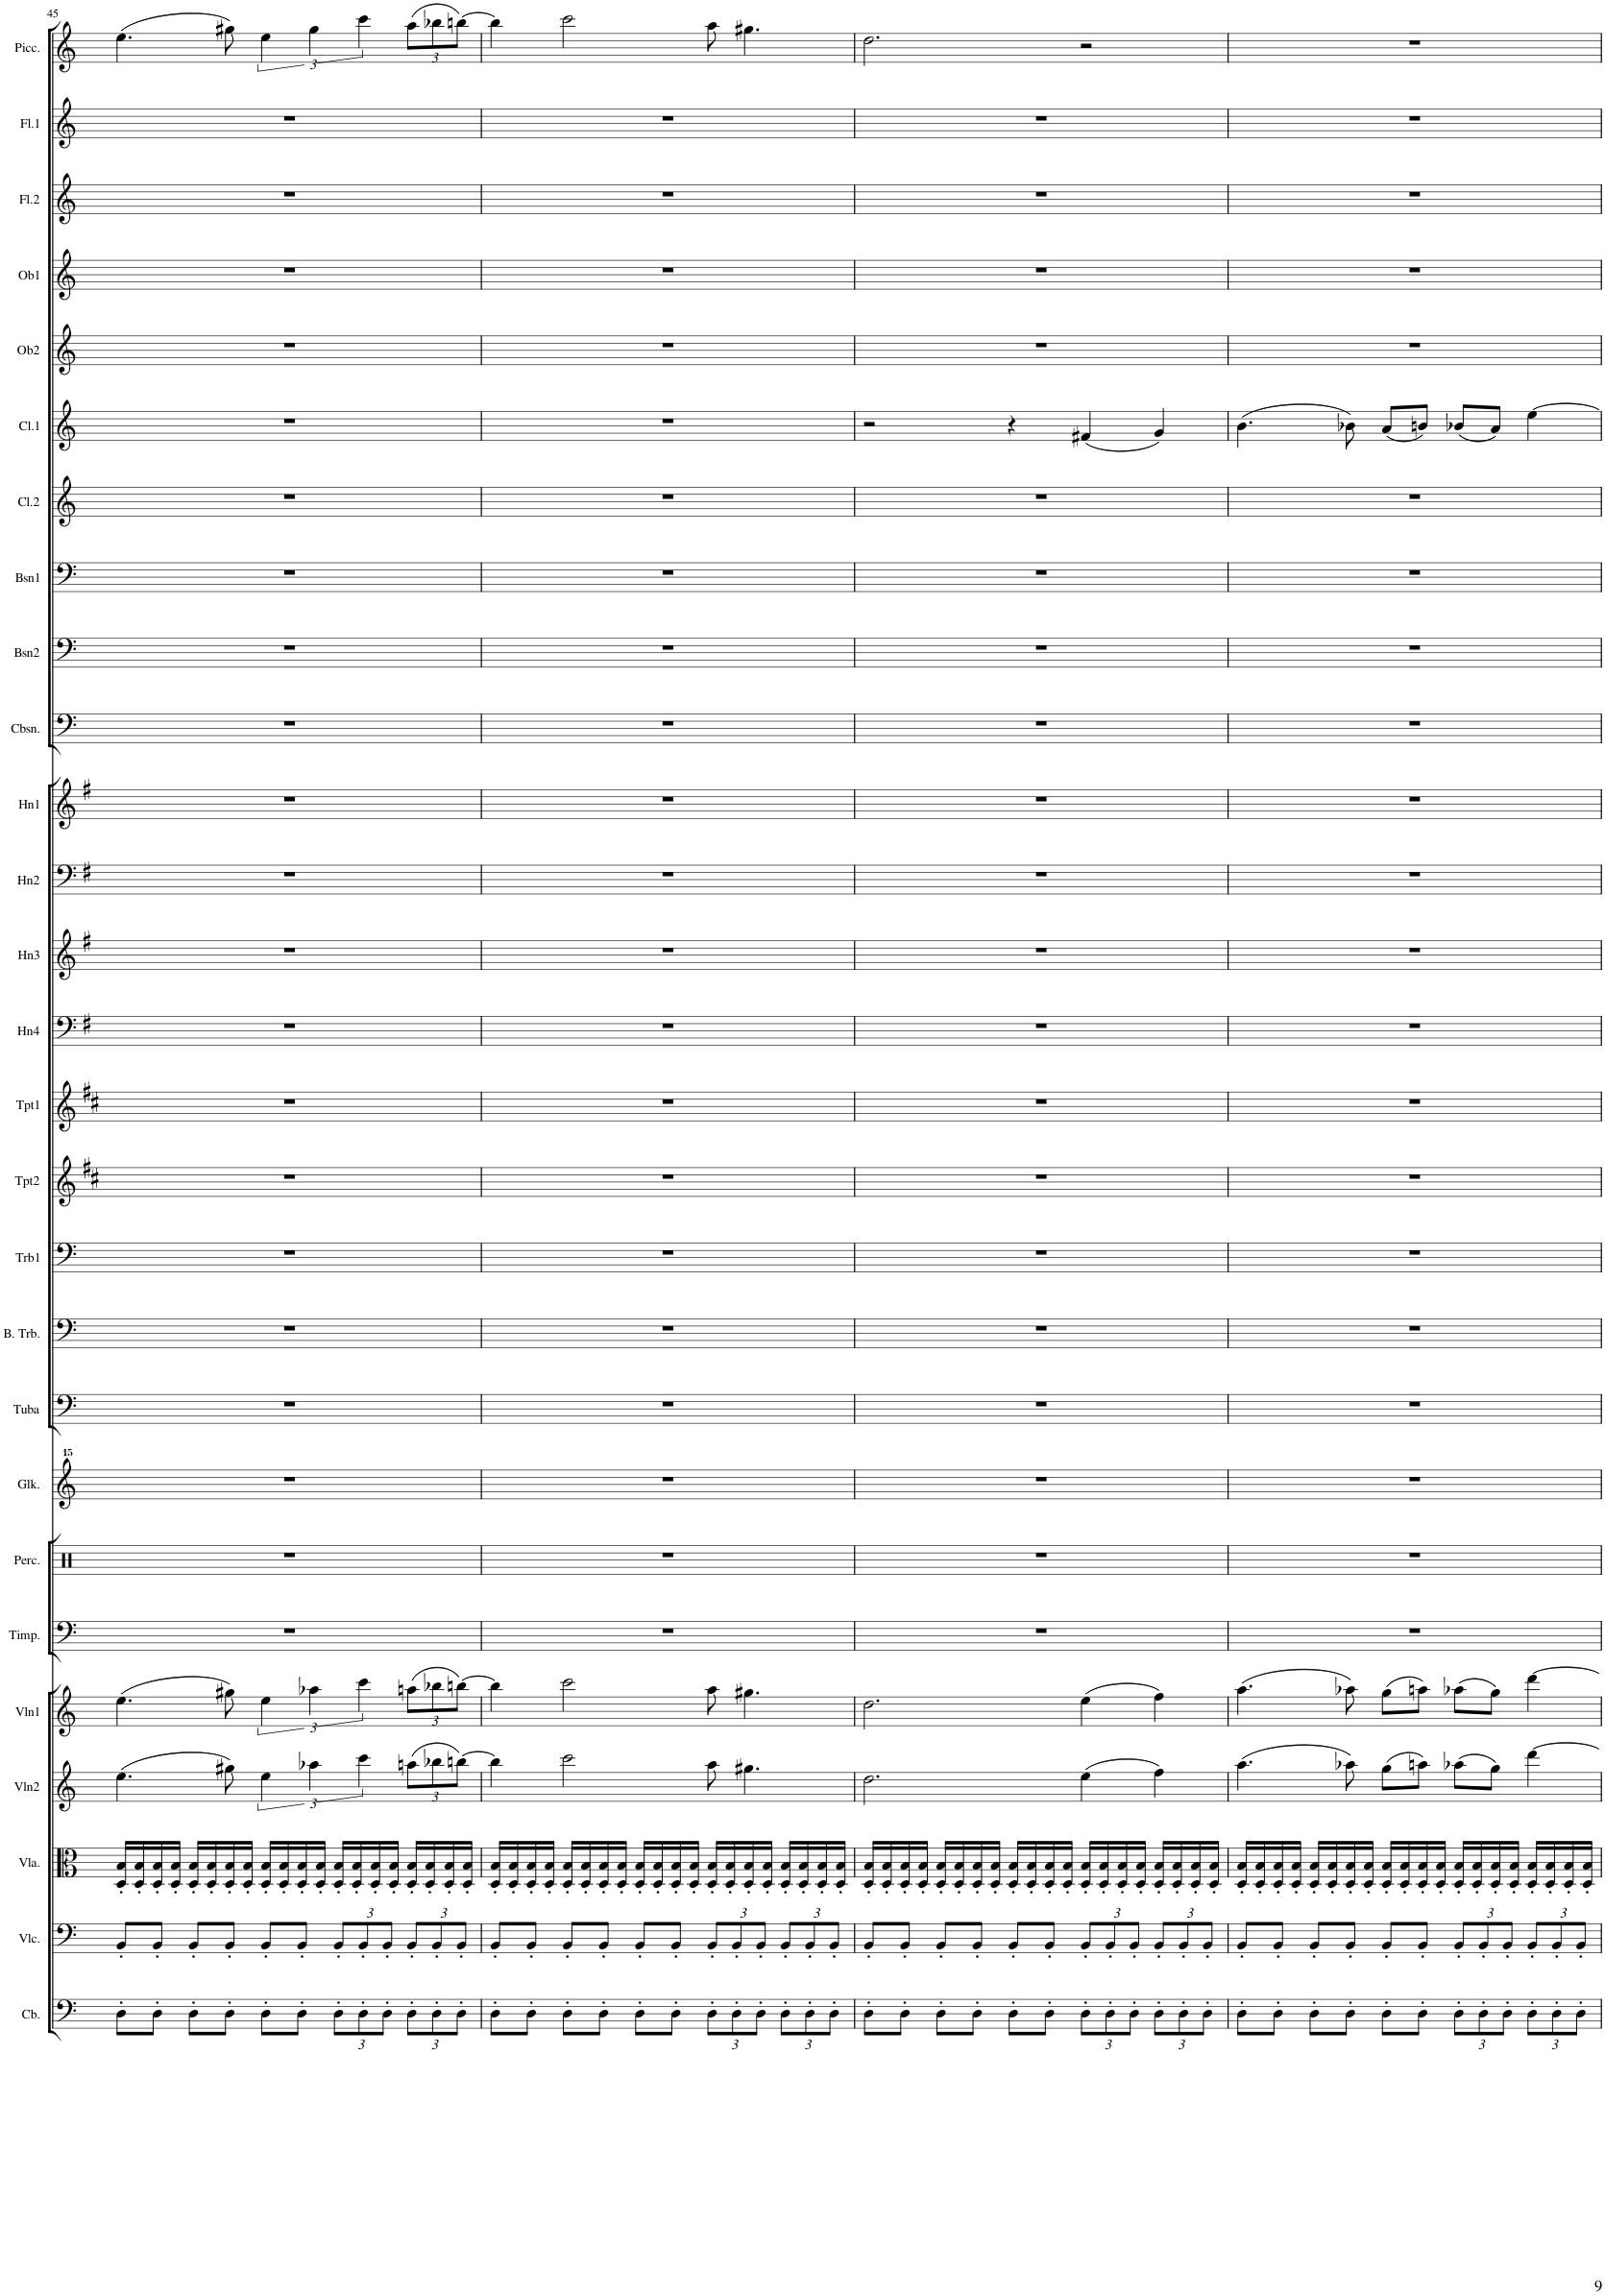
**kern	**kern	**kern	**kern	**kern	**kern	**kern	**kern	**kern	**kern	**kern	**kern	**kern	**kern	**kern	**kern	**kern	**kern	**kern	**kern	**kern	**kern	**kern	**kern	**kern	**kern	**kern
*part27	*part26	*part25	*part24	*part23	*part22	*part21	*part20	*part19	*part18	*part17	*part16	*part15	*part14	*part13	*part12	*part11	*part10	*part9	*part8	*part7	*part6	*part5	*part4	*part3	*part2	*part1
*staff27	*staff26	*staff25	*staff24	*staff23	*staff22	*staff21	*staff20	*staff19	*staff18	*staff17	*staff16	*staff15	*staff14	*staff13	*staff12	*staff11	*staff10	*staff9	*staff8	*staff7	*staff6	*staff5	*staff4	*staff3	*staff2	*staff1
*I"Contrabass	*I"Violoncello	*I"Viola	*I"Violin 2	*I"Violin 1	*I"Timpani	*I"Percussion	*I"Glockenspiel	*I"Tuba	*I"Bass Trombone	*I"Trombone 1	*I"Trumpet 2	*I"Trumpet 1	*I"Horn 4	*I"Horn 3	*I"Horn 2	*I"Horn 1	*I"Contrabassoon	*I"Bassoon 2	*I"Bassoon 1	*I"Clarinet 2	*I"Clarinet 1	*I"Oboe 2	*I"Oboe 1	*I"Flute 2	*I"Flute 1	*I"Piccolo
*I'Cb.	*I'Vlc.	*I'Vla.	*I'Vln2	*I'Vln1	*I'Timp.	*I'Perc.	*I'Glk.	*I'Tuba	*I'B. Trb.	*I'Trb1	*I'Tpt2	*I'Tpt1	*I'Hn4	*I'Hn3	*I'Hn2	*I'Hn1	*I'Cbsn.	*I'Bsn2	*I'Bsn1	*I'Cl.2	*I'Cl.1	*I'Ob2	*I'Ob1	*I'Fl.2	*I'Fl.1	*I'Picc.
!!LO:PB:g=z
*clefF4	*clefF4	*clefC3	*clefG2	*clefG2	*clefF4	*clefX	*clefG^^2	*clefF4	*clefF4	*clefF4	*clefG2	*clefG2	*clefF4	*clefG2	*clefF4	*clefG2	*clefF4	*clefF4	*clefF4	*clefG2	*clefG2	*clefG2	*clefG2	*clefG2	*clefG2	*clefG2
*Trd7c12	*	*	*	*	*	*	*	*	*	*	*Trd1c2	*Trd1c2	*Trd4c7	*Trd4c7	*Trd4c7	*Trd4c7	*Trd7c12	*	*	*Trd1c2	*Trd1c2	*	*	*	*	*Trd-7c-12
*k[]	*k[]	*k[]	*k[]	*k[]	*k[]	*k[]	*k[]	*k[]	*k[]	*k[]	*k[f#c#]	*k[f#c#]	*k[f#]	*k[f#]	*k[f#]	*k[f#]	*k[]	*k[]	*k[]	*k[]	*k[]	*k[]	*k[]	*k[]	*k[]	*k[]
*M5/4	*M5/4	*M5/4	*M5/4	*M5/4	*M5/4	*M5/4	*M5/4	*M5/4	*M5/4	*M5/4	*M5/4	*M5/4	*M5/4	*M5/4	*M5/4	*M5/4	*M5/4	*M5/4	*M5/4	*M5/4	*M5/4	*M5/4	*M5/4	*M5/4	*M5/4	*M5/4
=45	=45	=45	=45	=45	=45	=45	=45	=45	=45	=45	=45	=45	=45	=45	=45	=45	=45	=45	=45	=45	=45	=45	=45	=45	=45	=45
8D'\L	8BB'/L	16D/' 16B/'LL	(4.ee\	(4.ee\	4%5r	4%5r	4%5r	4%5r	4%5r	4%5r	4%5r	4%5r	4%5r	4%5r	4%5r	4%5r	4%5r	4%5r	4%5r	4%5r	4%5r	4%5r	4%5r	4%5r	4%5r	(4.ee\
.	.	16D/' 16B/'	.	.	.	.	.	.	.	.	.	.	.	.	.	.	.	.	.	.	.	.	.	.	.	.
8D'\J	8BB'/J	16D/' 16B/'	.	.	.	.	.	.	.	.	.	.	.	.	.	.	.	.	.	.	.	.	.	.	.	.
.	.	16D/' 16B/'JJ	.	.	.	.	.	.	.	.	.	.	.	.	.	.	.	.	.	.	.	.	.	.	.	.
8D'\L	8BB'/L	16D/' 16B/'LL	.	.	.	.	.	.	.	.	.	.	.	.	.	.	.	.	.	.	.	.	.	.	.	.
.	.	16D/' 16B/'	.	.	.	.	.	.	.	.	.	.	.	.	.	.	.	.	.	.	.	.	.	.	.	.
8D'\J	8BB'/J	16D/' 16B/'	8gg#X\)	8gg#X\)	.	.	.	.	.	.	.	.	.	.	.	.	.	.	.	.	.	.	.	.	.	8gg#X\)
.	.	16D/' 16B/'JJ	.	.	.	.	.	.	.	.	.	.	.	.	.	.	.	.	.	.	.	.	.	.	.	.
8D'\L	8BB'/L	16D/' 16B/'LL	6ee\	6ee\	.	.	.	.	.	.	.	.	.	.	.	.	.	.	.	.	.	.	.	.	.	6ee\
.	.	16D/' 16B/'	.	.	.	.	.	.	.	.	.	.	.	.	.	.	.	.	.	.	.	.	.	.	.	.
8D'\J	8BB'/J	16D/' 16B/'	.	.	.	.	.	.	.	.	.	.	.	.	.	.	.	.	.	.	.	.	.	.	.	.
.	.	.	6aa-X\	6aa-X\	.	.	.	.	.	.	.	.	.	.	.	.	.	.	.	.	.	.	.	.	.	6gg#\
.	.	16D/' 16B/'JJ	.	.	.	.	.	.	.	.	.	.	.	.	.	.	.	.	.	.	.	.	.	.	.	.
*Xbrackettup	*Xbrackettup	*	*	*	*	*	*	*	*	*	*	*	*	*	*	*	*	*	*	*	*	*	*	*	*	*
12D'\L	12BB'/L	16D/' 16B/'LL	.	.	.	.	.	.	.	.	.	.	.	.	.	.	.	.	.	.	.	.	.	.	.	.
.	.	16D/' 16B/'	.	.	.	.	.	.	.	.	.	.	.	.	.	.	.	.	.	.	.	.	.	.	.	.
12D'\	12BB'/	.	6ccc\	6ccc\	.	.	.	.	.	.	.	.	.	.	.	.	.	.	.	.	.	.	.	.	.	6ccc\
.	.	16D/' 16B/'	.	.	.	.	.	.	.	.	.	.	.	.	.	.	.	.	.	.	.	.	.	.	.	.
12D'\J	12BB'/J	.	.	.	.	.	.	.	.	.	.	.	.	.	.	.	.	.	.	.	.	.	.	.	.	.
.	.	16D/' 16B/'JJ	.	.	.	.	.	.	.	.	.	.	.	.	.	.	.	.	.	.	.	.	.	.	.	.
*	*	*	*Xbrackettup	*Xbrackettup	*	*	*	*	*	*	*	*	*	*	*	*	*	*	*	*	*	*	*	*	*	*Xbrackettup
12D'\L	12BB'/L	16D/' 16B/'LL	(12aan\L	(12aan\L	.	.	.	.	.	.	.	.	.	.	.	.	.	.	.	.	.	.	.	.	.	(12aa\L
.	.	16D/' 16B/'	.	.	.	.	.	.	.	.	.	.	.	.	.	.	.	.	.	.	.	.	.	.	.	.
12D'\	12BB'/	.	12bb-X\	12bb-X\	.	.	.	.	.	.	.	.	.	.	.	.	.	.	.	.	.	.	.	.	.	12bb-X\
.	.	16D/' 16B/'	.	.	.	.	.	.	.	.	.	.	.	.	.	.	.	.	.	.	.	.	.	.	.	.
12D'\J	12BB'/J	.	[12bbn\J)	[12bbn\J)	.	.	.	.	.	.	.	.	.	.	.	.	.	.	.	.	.	.	.	.	.	[12bbn\J)
.	.	16D/' 16B/'JJ	.	.	.	.	.	.	.	.	.	.	.	.	.	.	.	.	.	.	.	.	.	.	.	.
=46	=46	=46	=46	=46	=46	=46	=46	=46	=46	=46	=46	=46	=46	=46	=46	=46	=46	=46	=46	=46	=46	=46	=46	=46	=46	=46
8D'\L	8BB'/L	16D/' 16B/'LL	4bb\]	4bb\]	4%5r	4%5r	4%5r	4%5r	4%5r	4%5r	4%5r	4%5r	4%5r	4%5r	4%5r	4%5r	4%5r	4%5r	4%5r	4%5r	4%5r	4%5r	4%5r	4%5r	4%5r	4bb\]
.	.	16D/' 16B/'	.	.	.	.	.	.	.	.	.	.	.	.	.	.	.	.	.	.	.	.	.	.	.	.
8D'\J	8BB'/J	16D/' 16B/'	.	.	.	.	.	.	.	.	.	.	.	.	.	.	.	.	.	.	.	.	.	.	.	.
.	.	16D/' 16B/'JJ	.	.	.	.	.	.	.	.	.	.	.	.	.	.	.	.	.	.	.	.	.	.	.	.
8D'\L	8BB'/L	16D/' 16B/'LL	2ccc\	2ccc\	.	.	.	.	.	.	.	.	.	.	.	.	.	.	.	.	.	.	.	.	.	2ccc\
.	.	16D/' 16B/'	.	.	.	.	.	.	.	.	.	.	.	.	.	.	.	.	.	.	.	.	.	.	.	.
8D'\J	8BB'/J	16D/' 16B/'	.	.	.	.	.	.	.	.	.	.	.	.	.	.	.	.	.	.	.	.	.	.	.	.
.	.	16D/' 16B/'JJ	.	.	.	.	.	.	.	.	.	.	.	.	.	.	.	.	.	.	.	.	.	.	.	.
8D'\L	8BB'/L	16D/' 16B/'LL	.	.	.	.	.	.	.	.	.	.	.	.	.	.	.	.	.	.	.	.	.	.	.	.
.	.	16D/' 16B/'	.	.	.	.	.	.	.	.	.	.	.	.	.	.	.	.	.	.	.	.	.	.	.	.
8D'\J	8BB'/J	16D/' 16B/'	.	.	.	.	.	.	.	.	.	.	.	.	.	.	.	.	.	.	.	.	.	.	.	.
.	.	16D/' 16B/'JJ	.	.	.	.	.	.	.	.	.	.	.	.	.	.	.	.	.	.	.	.	.	.	.	.
12D'\L	12BB'/L	16D/' 16B/'LL	8aa\	8aa\	.	.	.	.	.	.	.	.	.	.	.	.	.	.	.	.	.	.	.	.	.	8aa\
.	.	16D/' 16B/'	.	.	.	.	.	.	.	.	.	.	.	.	.	.	.	.	.	.	.	.	.	.	.	.
12D'\	12BB'/	.	.	.	.	.	.	.	.	.	.	.	.	.	.	.	.	.	.	.	.	.	.	.	.	.
.	.	16D/' 16B/'	4.gg#X\	4.gg#X\	.	.	.	.	.	.	.	.	.	.	.	.	.	.	.	.	.	.	.	.	.	4.gg#X\
12D'\J	12BB'/J	.	.	.	.	.	.	.	.	.	.	.	.	.	.	.	.	.	.	.	.	.	.	.	.	.
.	.	16D/' 16B/'JJ	.	.	.	.	.	.	.	.	.	.	.	.	.	.	.	.	.	.	.	.	.	.	.	.
12D'\L	12BB'/L	16D/' 16B/'LL	.	.	.	.	.	.	.	.	.	.	.	.	.	.	.	.	.	.	.	.	.	.	.	.
.	.	16D/' 16B/'	.	.	.	.	.	.	.	.	.	.	.	.	.	.	.	.	.	.	.	.	.	.	.	.
12D'\	12BB'/	.	.	.	.	.	.	.	.	.	.	.	.	.	.	.	.	.	.	.	.	.	.	.	.	.
.	.	16D/' 16B/'	.	.	.	.	.	.	.	.	.	.	.	.	.	.	.	.	.	.	.	.	.	.	.	.
12D'\J	12BB'/J	.	.	.	.	.	.	.	.	.	.	.	.	.	.	.	.	.	.	.	.	.	.	.	.	.
.	.	16D/' 16B/'JJ	.	.	.	.	.	.	.	.	.	.	.	.	.	.	.	.	.	.	.	.	.	.	.	.
=47	=47	=47	=47	=47	=47	=47	=47	=47	=47	=47	=47	=47	=47	=47	=47	=47	=47	=47	=47	=47	=47	=47	=47	=47	=47	=47
8D'\L	8BB'/L	16D/' 16B/'LL	2.dd\	2.dd\	4%5r	4%5r	4%5r	4%5r	4%5r	4%5r	4%5r	4%5r	4%5r	4%5r	4%5r	4%5r	4%5r	4%5r	4%5r	4%5r	2r	4%5r	4%5r	4%5r	4%5r	2.dd\
.	.	16D/' 16B/'	.	.	.	.	.	.	.	.	.	.	.	.	.	.	.	.	.	.	.	.	.	.	.	.
8D'\J	8BB'/J	16D/' 16B/'	.	.	.	.	.	.	.	.	.	.	.	.	.	.	.	.	.	.	.	.	.	.	.	.
.	.	16D/' 16B/'JJ	.	.	.	.	.	.	.	.	.	.	.	.	.	.	.	.	.	.	.	.	.	.	.	.
8D'\L	8BB'/L	16D/' 16B/'LL	.	.	.	.	.	.	.	.	.	.	.	.	.	.	.	.	.	.	.	.	.	.	.	.
.	.	16D/' 16B/'	.	.	.	.	.	.	.	.	.	.	.	.	.	.	.	.	.	.	.	.	.	.	.	.
8D'\J	8BB'/J	16D/' 16B/'	.	.	.	.	.	.	.	.	.	.	.	.	.	.	.	.	.	.	.	.	.	.	.	.
.	.	16D/' 16B/'JJ	.	.	.	.	.	.	.	.	.	.	.	.	.	.	.	.	.	.	.	.	.	.	.	.
8D'\L	8BB'/L	16D/' 16B/'LL	.	.	.	.	.	.	.	.	.	.	.	.	.	.	.	.	.	.	4r	.	.	.	.	.
.	.	16D/' 16B/'	.	.	.	.	.	.	.	.	.	.	.	.	.	.	.	.	.	.	.	.	.	.	.	.
8D'\J	8BB'/J	16D/' 16B/'	.	.	.	.	.	.	.	.	.	.	.	.	.	.	.	.	.	.	.	.	.	.	.	.
.	.	16D/' 16B/'JJ	.	.	.	.	.	.	.	.	.	.	.	.	.	.	.	.	.	.	.	.	.	.	.	.
12D'\L	12BB'/L	16D/' 16B/'LL	(4ee\	(4ee\	.	.	.	.	.	.	.	.	.	.	.	.	.	.	.	.	(4f#X/	.	.	.	.	2r
.	.	16D/' 16B/'	.	.	.	.	.	.	.	.	.	.	.	.	.	.	.	.	.	.	.	.	.	.	.	.
12D'\	12BB'/	.	.	.	.	.	.	.	.	.	.	.	.	.	.	.	.	.	.	.	.	.	.	.	.	.
.	.	16D/' 16B/'	.	.	.	.	.	.	.	.	.	.	.	.	.	.	.	.	.	.	.	.	.	.	.	.
12D'\J	12BB'/J	.	.	.	.	.	.	.	.	.	.	.	.	.	.	.	.	.	.	.	.	.	.	.	.	.
.	.	16D/' 16B/'JJ	.	.	.	.	.	.	.	.	.	.	.	.	.	.	.	.	.	.	.	.	.	.	.	.
12D'\L	12BB'/L	16D/' 16B/'LL	4ff\)	4ff\)	.	.	.	.	.	.	.	.	.	.	.	.	.	.	.	.	4g/)	.	.	.	.	.
.	.	16D/' 16B/'	.	.	.	.	.	.	.	.	.	.	.	.	.	.	.	.	.	.	.	.	.	.	.	.
12D'\	12BB'/	.	.	.	.	.	.	.	.	.	.	.	.	.	.	.	.	.	.	.	.	.	.	.	.	.
.	.	16D/' 16B/'	.	.	.	.	.	.	.	.	.	.	.	.	.	.	.	.	.	.	.	.	.	.	.	.
12D'\J	12BB'/J	.	.	.	.	.	.	.	.	.	.	.	.	.	.	.	.	.	.	.	.	.	.	.	.	.
.	.	16D/' 16B/'JJ	.	.	.	.	.	.	.	.	.	.	.	.	.	.	.	.	.	.	.	.	.	.	.	.
=48	=48	=48	=48	=48	=48	=48	=48	=48	=48	=48	=48	=48	=48	=48	=48	=48	=48	=48	=48	=48	=48	=48	=48	=48	=48	=48
8D'\L	8BB'/L	16D/' 16B/'LL	(4.aa\	(4.aa\	4%5r	4%5r	4%5r	4%5r	4%5r	4%5r	4%5r	4%5r	4%5r	4%5r	4%5r	4%5r	4%5r	4%5r	4%5r	4%5r	(4.b\	4%5r	4%5r	4%5r	4%5r	4%5r
.	.	16D/' 16B/'	.	.	.	.	.	.	.	.	.	.	.	.	.	.	.	.	.	.	.	.	.	.	.	.
8D'\J	8BB'/J	16D/' 16B/'	.	.	.	.	.	.	.	.	.	.	.	.	.	.	.	.	.	.	.	.	.	.	.	.
.	.	16D/' 16B/'JJ	.	.	.	.	.	.	.	.	.	.	.	.	.	.	.	.	.	.	.	.	.	.	.	.
8D'\L	8BB'/L	16D/' 16B/'LL	.	.	.	.	.	.	.	.	.	.	.	.	.	.	.	.	.	.	.	.	.	.	.	.
.	.	16D/' 16B/'	.	.	.	.	.	.	.	.	.	.	.	.	.	.	.	.	.	.	.	.	.	.	.	.
8D'\J	8BB'/J	16D/' 16B/'	8aa-X\)	8aa-X\)	.	.	.	.	.	.	.	.	.	.	.	.	.	.	.	.	8b-X\)	.	.	.	.	.
.	.	16D/' 16B/'JJ	.	.	.	.	.	.	.	.	.	.	.	.	.	.	.	.	.	.	.	.	.	.	.	.
8D'\L	8BB'/L	16D/' 16B/'LL	(8gg\L	(8gg\L	.	.	.	.	.	.	.	.	.	.	.	.	.	.	.	.	(8a/L	.	.	.	.	.
.	.	16D/' 16B/'	.	.	.	.	.	.	.	.	.	.	.	.	.	.	.	.	.	.	.	.	.	.	.	.
8D'\J	8BB'/J	16D/' 16B/'	8aan\J)	8aan\J)	.	.	.	.	.	.	.	.	.	.	.	.	.	.	.	.	8bn/J)	.	.	.	.	.
.	.	16D/' 16B/'JJ	.	.	.	.	.	.	.	.	.	.	.	.	.	.	.	.	.	.	.	.	.	.	.	.
12D'\L	12BB'/L	16D/' 16B/'LL	(8aa-X\L	(8aa-X\L	.	.	.	.	.	.	.	.	.	.	.	.	.	.	.	.	(8b-X/L	.	.	.	.	.
.	.	16D/' 16B/'	.	.	.	.	.	.	.	.	.	.	.	.	.	.	.	.	.	.	.	.	.	.	.	.
12D'\	12BB'/	.	.	.	.	.	.	.	.	.	.	.	.	.	.	.	.	.	.	.	.	.	.	.	.	.
.	.	16D/' 16B/'	8gg\J)	8gg\J)	.	.	.	.	.	.	.	.	.	.	.	.	.	.	.	.	8a/J)	.	.	.	.	.
12D'\J	12BB'/J	.	.	.	.	.	.	.	.	.	.	.	.	.	.	.	.	.	.	.	.	.	.	.	.	.
.	.	16D/' 16B/'JJ	.	.	.	.	.	.	.	.	.	.	.	.	.	.	.	.	.	.	.	.	.	.	.	.
12D'\L	12BB'/L	16D/' 16B/'LL	[4ddd\	[4ddd\	.	.	.	.	.	.	.	.	.	.	.	.	.	.	.	.	[4ee\	.	.	.	.	.
.	.	16D/' 16B/'	.	.	.	.	.	.	.	.	.	.	.	.	.	.	.	.	.	.	.	.	.	.	.	.
12D'\	12BB'/	.	.	.	.	.	.	.	.	.	.	.	.	.	.	.	.	.	.	.	.	.	.	.	.	.
.	.	16D/' 16B/'	.	.	.	.	.	.	.	.	.	.	.	.	.	.	.	.	.	.	.	.	.	.	.	.
12D'\J	12BB'/J	.	.	.	.	.	.	.	.	.	.	.	.	.	.	.	.	.	.	.	.	.	.	.	.	.
.	.	16D/' 16B/'JJ	.	.	.	.	.	.	.	.	.	.	.	.	.	.	.	.	.	.	.	.	.	.	.	.
=	=	=	=	=	=	=	=	=	=	=	=	=	=	=	=	=	=	=	=	=	=	=	=	=	=	=
*-	*-	*-	*-	*-	*-	*-	*-	*-	*-	*-	*-	*-	*-	*-	*-	*-	*-	*-	*-	*-	*-	*-	*-	*-	*-	*-
